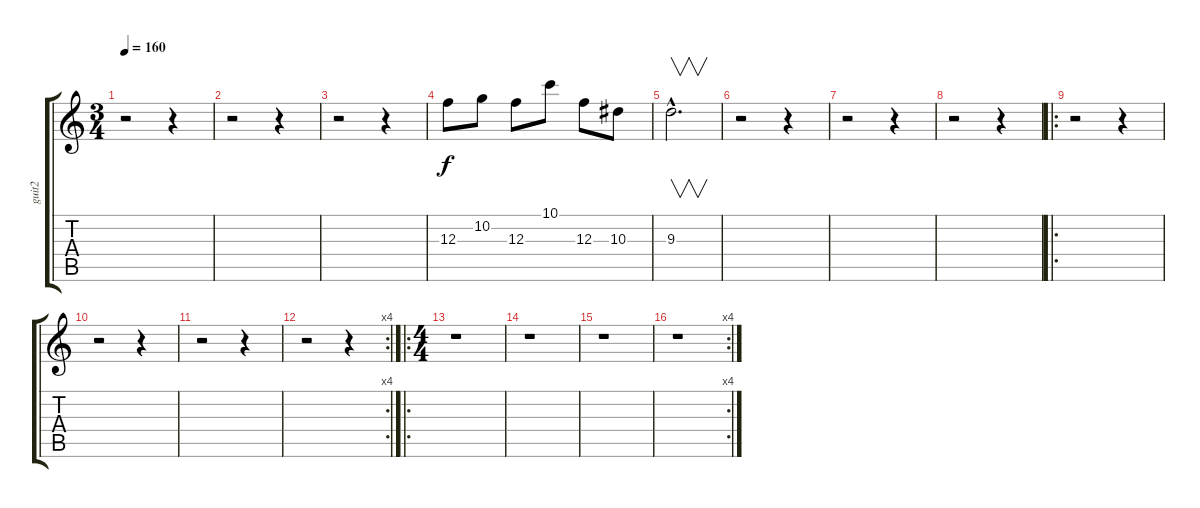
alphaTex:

\track ("guit2" "guit2") {instrument distortionguitar}
\staff {score tabs}
\tuning (D4 A3 F3 C3 G2 D2) {hide}
\ts (3 4)
\tempo 160
\clef g2
\ks c
r.2{dy f instrument distortionguitar} r.4 |
r.2 r.4 |
r.2 r.4 |
12.3.8 10.2.8 12.3.8 10.1.8 12.3.8 10.3.8 |
9.3{hac}.2{v d} |
r.2 r.4 |
r.2 r.4 |
r.2 r.4 |
\ro
r.2 r.4 |
r.2 r.4 |
r.2 r.4 |
\rc 4
r.2 r.4 |
\ro
\ts (4 4)
r.1 |
r.1 |
r.1 |
\rc 4
r.1
